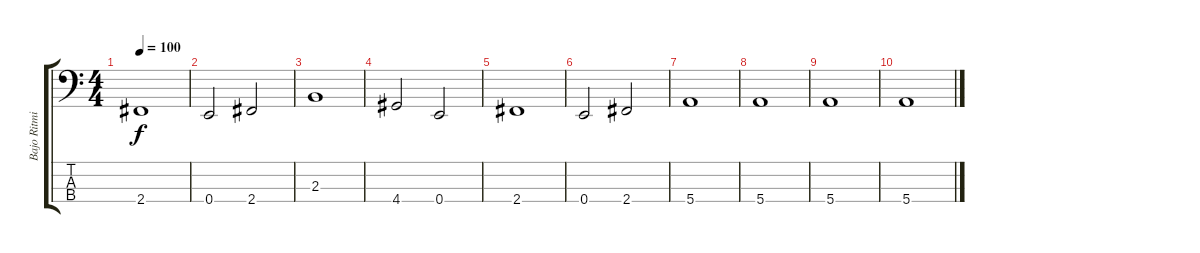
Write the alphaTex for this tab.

\track ("Bajo Ritmico" "Bajo Ritmi") {instrument electricbassfinger}
\staff {score tabs}
\tuning (G2 D2 A1 E1) {hide}
\ts (4 4)
\tempo 100
\clef f4
\ks c
2.4.1{dy f} |
0.4.2 2.4.2 |
2.3.1 |
4.4.2 0.4.2 |
2.4.1 |
0.4.2 2.4.2 |
5.4.1 |
5.4.1 |
5.4.1 |
5.4.1
